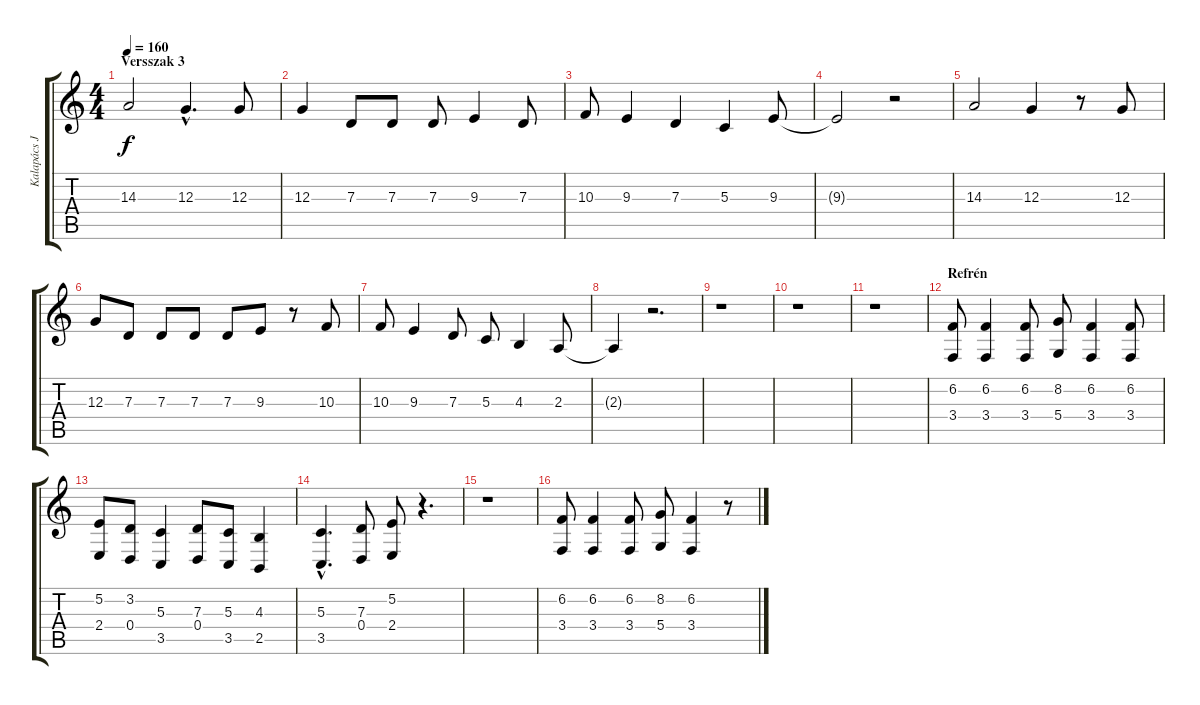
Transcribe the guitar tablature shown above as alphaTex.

\track ("Kalapács József" "Kalapács J") {instrument bassoon}
\staff {score tabs}
\tuning (E4 B3 G3 D3 A2 E2) {hide}
\ts (4 4)
\section ("" "Versszak 3")
\tempo 160
\clef g2
\ks c
14.3.2{dy f} 12.3{hac}.4{d} 12.3.8 |
12.3.4 7.3.8 7.3.8 7.3.8 9.3.4 7.3.8 |
10.3.8 9.3.4 7.3.4 5.3.4 9.3.8 |
9.3{t}.2 r.2 |
14.3.2 12.3.4 r.8 12.3.8 |
12.3.8 7.3.8 7.3.8 7.3.8 7.3.8 9.3.8 r.8 10.3.8 |
10.3.8 9.3.4 7.3.8 5.3.8 4.3.4 2.3.8 |
2.3{t}.4 r.2{d} |
r.1 |
r.1 |
r.1 |
\section ("" "Refrén")
(6.2 3.4).8 (6.2 3.4).4 (6.2 3.4).8 (8.2 5.4).8 (6.2 3.4).4 (6.2 3.4).8 |
(5.2 2.4).8 (3.2 0.4).8 (5.3 3.5).4 (7.3 0.4).8 (5.3 3.5).8 (4.3 2.5).4 |
(5.3{hac} 3.5{hac}).4{d} (7.3 0.4).8 (5.2 2.4).8 r.4{d} |
r.1 |
(6.2 3.4).8 (6.2 3.4).4 (6.2 3.4).8 (8.2 5.4).8 (6.2 3.4).4 r.8
